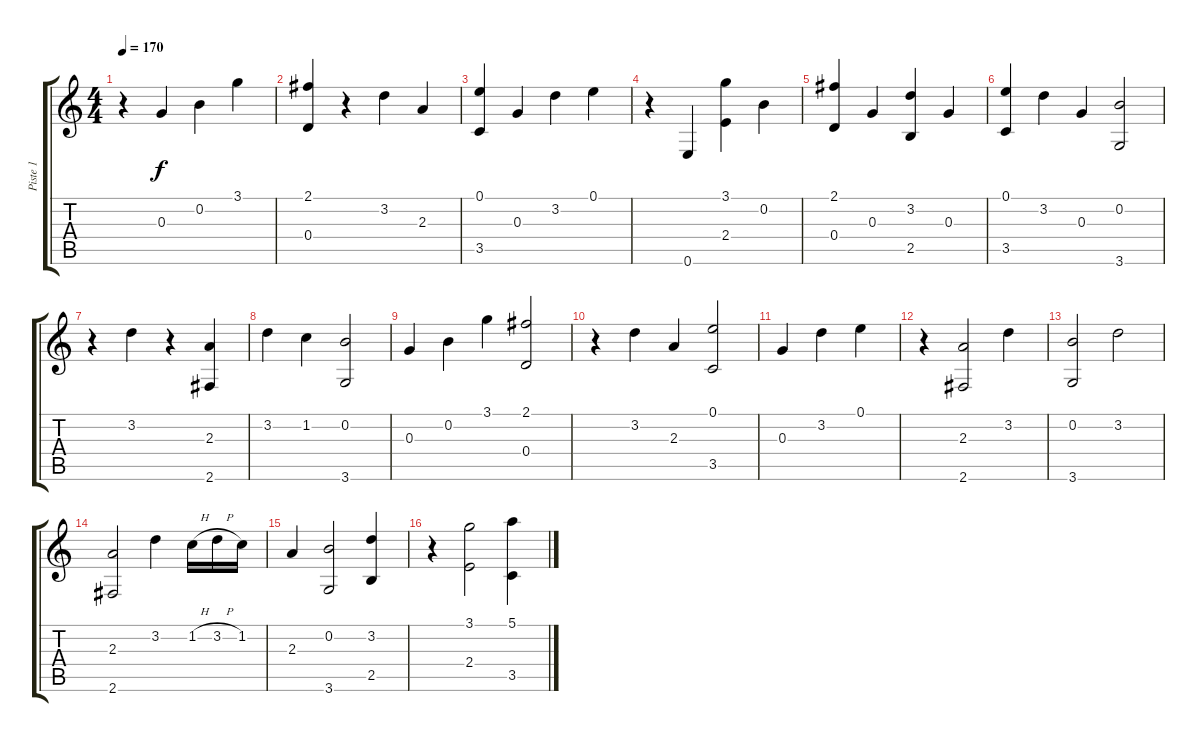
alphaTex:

\track ("Piste 1" "Piste 1") {instrument acousticguitarnylon}
\staff {score tabs}
\tuning (E4 B3 G3 D3 A2 E2) {hide}
\ts (4 4)
\tempo 170
\clef g2
\ks c
r.4{dy f} 0.3.4 0.2.4 3.1.4 |
(2.1 0.4).4 r.4 3.2.4 2.3.4 |
(0.1 3.5).4 0.3.4 3.2.4 0.1.4 |
r.4 0.6.4 (3.1 2.4).4 0.2.4 |
(2.1 0.4).4 0.3.4 (3.2 2.5).4 0.3.4 |
(0.1 3.5).4 3.2.4 0.3.4 (0.2 3.6).2 |
r.4 3.2.4 r.4 (2.3 2.6).4 |
3.2.4 1.2.4 (0.2 3.6).2 |
0.3.4 0.2.4 3.1.4 (2.1 0.4).2 |
r.4 3.2.4 2.3.4 (0.1 3.5).2 |
0.3.4 3.2.4 0.1.4 |
r.4 (2.3 2.6).2 3.2.4 |
(0.2 3.6).2 3.2.2 |
(2.3 2.6).2 3.2.4 1.2{h}.16 3.2{h}.16 1.2.16 |
2.3.4 (0.2 3.6).2 (3.2 2.5).4 |
r.4 (3.1 2.4).2 (5.1 3.5).4
